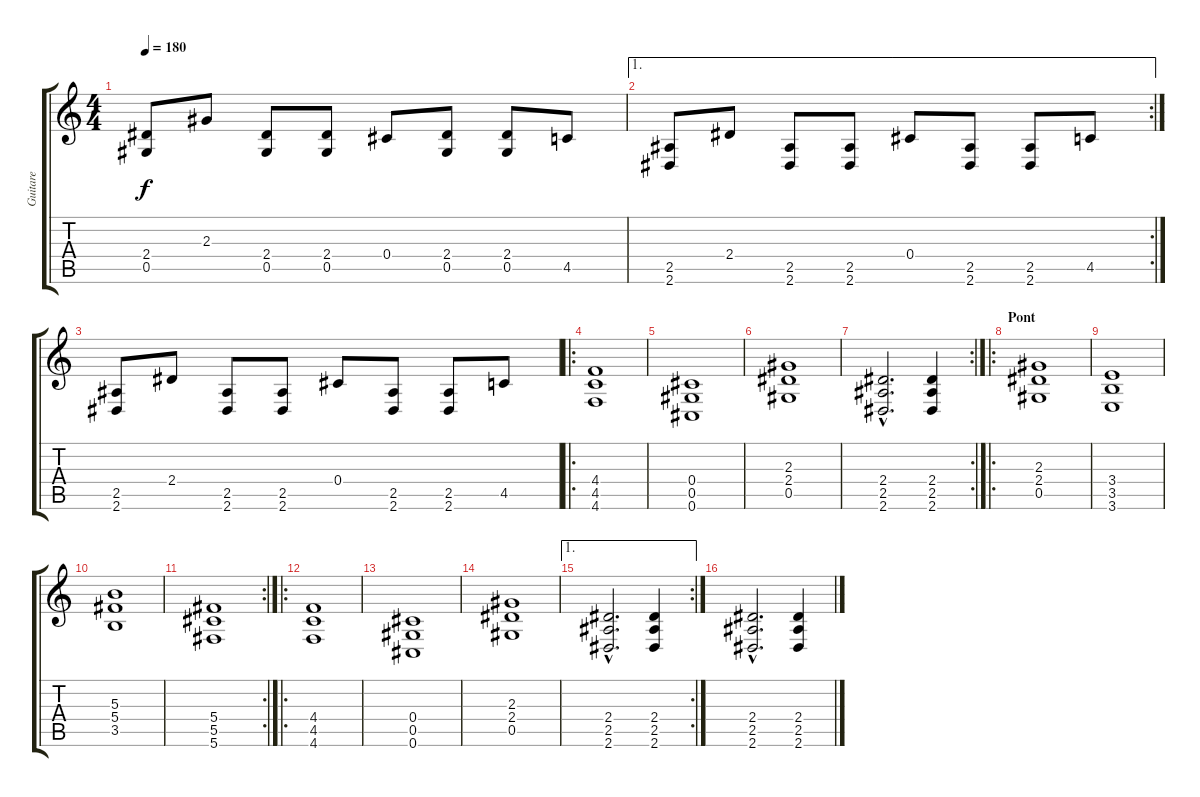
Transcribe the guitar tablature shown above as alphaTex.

\track ("Guitare" "Guitare") {instrument overdrivenguitar}
\staff {score tabs}
\tuning (Eb4 Bb3 Gb3 Db3 Ab2 Db2) {hide}
\ts (4 4)
\tempo 180
\clef g2
\ks c
(2.4 0.5).8{dy f balance 8 instrument overdrivenguitar} 2.3.8 (2.4 0.5).8 (2.4 0.5).8 0.4.8 (2.4 0.5).8 (2.4 0.5).8 4.5.8 |
\ae 1
\rc 2
(2.5 2.6).8{balance 8 instrument overdrivenguitar} 2.4.8 (2.5 2.6).8 (2.5 2.6).8 0.4.8 (2.5 2.6).8 (2.5 2.6).8 4.5.8 |
(2.5 2.6).8{balance 8 instrument overdrivenguitar} 2.4.8 (2.5 2.6).8 (2.5 2.6).8 0.4.8 (2.5 2.6).8 (2.5 2.6).8 4.5.8 |
\ro
(4.4 4.5 4.6).1{instrument overdrivenguitar} |
(0.4 0.5 0.6).1 |
(2.3 2.4 0.5).1 |
\rc 2
(2.4{hac} 2.5{hac} 2.6{hac}).2{d} (2.4 2.5 2.6).4 |
\ro
\section ("" "Pont")
(2.3 2.4 0.5).1{instrument overdrivenguitar} |
(3.4 3.5 3.6).1 |
(5.3 5.4 3.5).1 |
\rc 2
(5.4 5.5 5.6).1 |
\ro
(4.4 4.5 4.6).1{instrument overdrivenguitar} |
(0.4 0.5 0.6).1 |
(2.3 2.4 0.5).1 |
\ae 1
\rc 2
(2.4{hac} 2.5{hac} 2.6{hac}).2{d} (2.4 2.5 2.6).4 |
(2.4{hac} 2.5{hac} 2.6{hac}).2{d} (2.4 2.5 2.6).4
